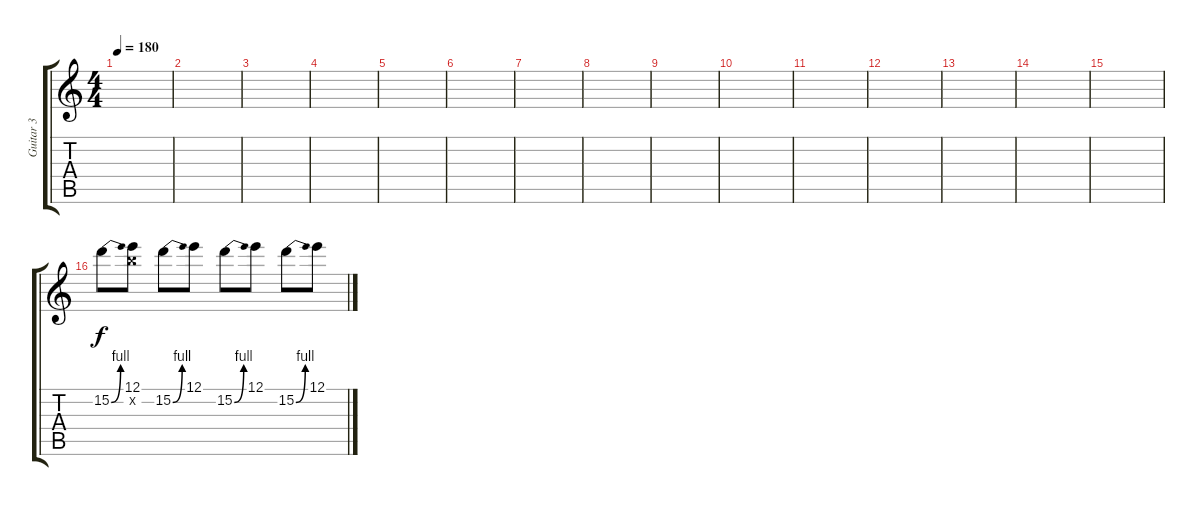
\track ("Guitar 3" "Guitar 3") {instrument distortionguitar}
\staff {score tabs}
\tuning (E4 B3 G3 D3 A2 E2) {hide}
\ts (4 4)
\tempo 180
\clef g2
\ks c
|
|
|
|
|
|
|
|
|
|
|
|
|
|
|
15.2{be (bend 0 0 60 4)}.8{instrument distortionguitar} (12.1 12.2{x}).8 15.2{be (bend 0 0 60 4)}.8 12.1.8 15.2{be (bend 0 0 60 4)}.8 12.1.8 15.2{be (bend 0 0 60 4)}.8 12.1.8
